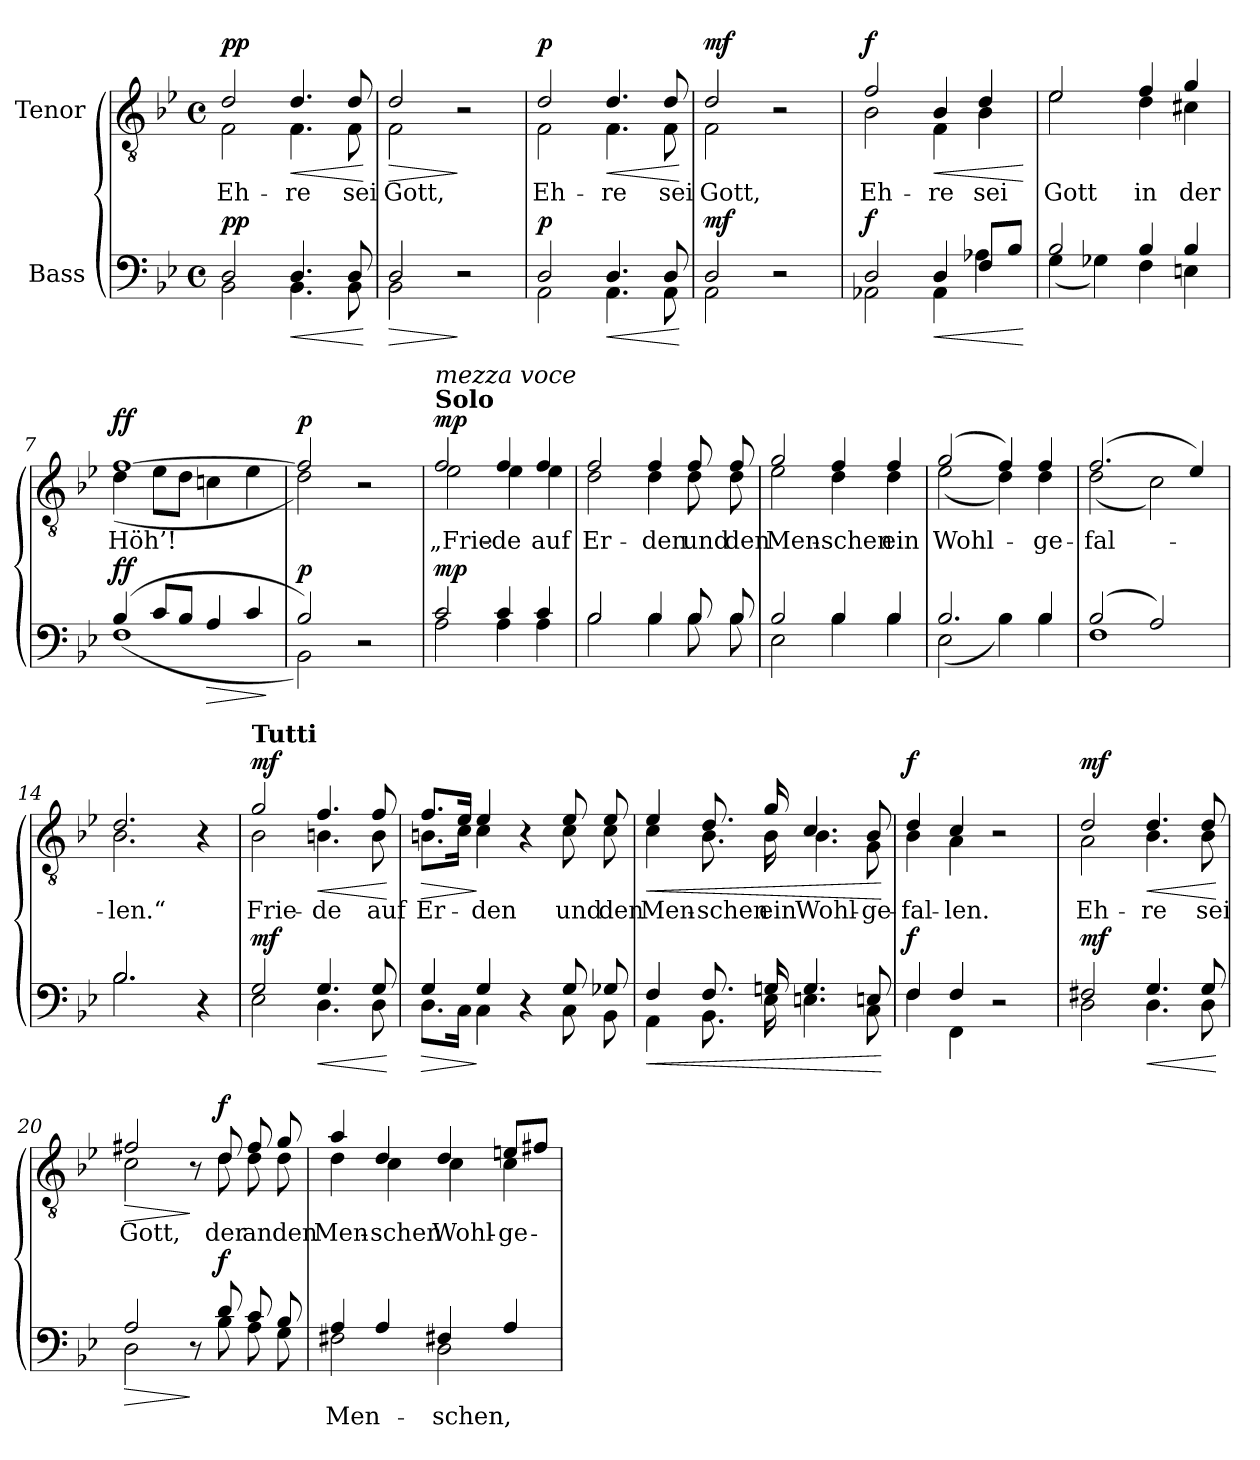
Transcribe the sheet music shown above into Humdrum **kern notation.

**kern	**text	**dynam	**kern	**text	**dynam
*part2	*part2	*part2	*part1	*part1	*part1
*staff2	*staff2	*staff2	*staff1	*staff1	*staff1
*I"Bass	*	*	*I"Tenor	*	*
*clefF4	*	*	*clefGv2	*	*
*k[b-e-]	*	*	*k[b-e-]	*	*
*M4/4	*	*	*M4/4	*	*
*met(c)	*	*	*met(c)	*	*
=1	=1	=1	=1	=1	=1
*^	*	*	*	*	*
!	!	!	!	!LO:TX:a:B:t=Langsam	!	!
!	!	!	!	!LO:TX:a:B:t=Tutti	!	!
!	!	!	!LO:DY:a	!	!LO:LY:b	!LO:DY:a
*	*	*	*	*^	*	*
2D/	2BB-\	.	pp	2d/	2F\	Eh-	pp
!	!	!	!LO:HP:b	!	!	!LO:LY:b	!LO:HP:b
4.D/	4.BB-\	.	<	4.d/	4.F\	-re	<
!	!	!	!	!	!	!LO:LY:b	!
8D/	8BB-\	.	.	8d/	8F\	sei	.
*v	*v	*	*	*	*	*	*
*	*	*	*v	*v	*	*
.	.	[	.	.	[
=2	=2	=2	=2	=2	=2
!	!	!LO:HP:b	!	!LO:LY:b	!LO:HP:b
*^	*	*	*^	*	*
2D/	2BB-\	.	>	2d/	2F\	Gott,	>
2r	2ryy	.	]	2r	2ryy	.	]
=3	=3	=3	=3	=3	=3	=3	=3
!	!	!	!LO:DY:a	!	!	!LO:LY:b	!LO:DY:a
2D/	2AA\	.	p	2d/	2F\	Eh-	p
!	!	!	!LO:HP:b	!	!	!LO:LY:b	!LO:HP:b
4.D/	4.AA\	.	<	4.d/	4.F\	-re	<
!	!	!	!	!	!	!LO:LY:b	!
8D/	8AA\	.	.	8d/	8F\	sei	.
*v	*v	*	*	*	*	*	*
*	*	*	*v	*v	*	*
.	.	[	.	.	[
=4	=4	=4	=4	=4	=4
*^	*	*	*	*	*
!	!	!	!LO:DY:a	!	!LO:LY:b	!LO:DY:a
*	*	*	*	*^	*	*
2D/	2AA\	.	mf	2d/	2F\	Gott,	mf
2r	2ryy	.	.	2r	2ryy	.	.
=5	=5	=5	=5	=5	=5	=5	=5
!	!	!	!LO:DY:a	!	!	!LO:LY:b	!LO:DY:a
2D/	2AA-X\	.	f	2f/	2B-\	Eh-	f
!	!	!	!LO:HP:b	!	!	!LO:LY:b	!LO:HP:b
4D/	4AA-\	.	<	4B-/	4F\	-re	<
!	!	!	!	!	!	!LO:LY:b	!
8F/L	4A-X\	.	.	4d/	4B-\	sei	.
8B-/J	.	.	.	.	.	.	.
*v	*v	*	*	*	*	*	*
*	*	*	*v	*v	*	*
.	.	[	.	.	[
=6	=6	=6	=6	=6	=6
*^	*	*	*	*	*
!	!	!	!	!	!LO:LY:b	!
*	*	*	*	*^	*	*
2B-/	(4G\	.	.	2e-/	2e-\	Gott	.
.	4G-X\)	.	.	.	.	.	.
!	!	!	!	!	!	!LO:LY:b	!
4B-/	4F\	.	.	4f/	4d\	in	.
!	!	!	!	!	!	!LO:LY:b	!
4B-/	4En\	.	.	4g/	4c#X\	der	.
!!LO:LB:g=z	!!
=7	=7	=7	=7	=7	=7	=7	=7
!	!	!	!LO:DY:a	!	!	!LO:LY:b	!LO:DY:a
(4B-/	(1F	.	ff	[1f	(4d\	Höh’!	ff
8c/L	.	.	.	.	8e-\L	.	.
8B-/J	.	.	.	.	8d\J	.	.
!	!	!	!LO:HP:b	!	!	!	!
4A/	.	.	>	.	4cn\	.	.
4c/	.	.	.	.	4e-\	.	.
*v	*v	*	*	*	*	*	*
*	*	*	*v	*v	*	*
.	.	]	.	.	.
=8	=8	=8	=8	=8	=8
*^	*	*	*^	*	*
!	!	!	!LO:DY:a	!	!	!	!LO:DY:a
2B-/)	2BB-\)	.	p	2f/]	2d\)	.	p
2r	2ryy	.	.	2r	2ryy	.	.
=9	=9	=9	=9	=9	=9	=9	=9
!	!	!	!	!LO:TX:a:B:t=Solo	!	!	!
!	!	!	!	!LO:TX:a:i:t=mezza voce	!	!	!
!	!	!	!LO:DY:a	!	!	!LO:LY:b	!LO:DY:a
2c/	2A\	.	mp	2f/	2e-\	„Frie-	mp
!	!	!	!	!	!	!LO:LY:b	!
4c/	4A\	.	.	4f/	4e-\	-de	.
!	!	!	!	!	!	!LO:LY:b	!
4c/	4A\	.	.	4f/	4e-\	auf	.
=10	=10	=10	=10	=10	=10	=10	=10
!	!	!	!	!	!	!LO:LY:b	!
2B-/	2B-\	.	.	2f/	2d\	Er-	.
!	!	!	!	!	!	!LO:LY:b	!
4B-/	4B-\	.	.	4f/	4d\	-den	.
!	!	!	!	!	!	!LO:LY:b	!
8B-/	8B-\	.	.	8f/	8d\	und	.
!	!	!	!	!	!	!LO:LY:b	!
8B-/	8B-\	.	.	8f/	8d\	den	.
=11	=11	=11	=11	=11	=11	=11	=11
!	!	!	!	!	!	!LO:LY:b	!
2B-/	2E-\	.	.	2g/	2e-\	Men-	.
!	!	!	!	!	!	!LO:LY:b	!
4B-/	4B-\	.	.	4f/	4d\	-schen	.
!	!	!	!	!	!	!LO:LY:b	!
4B-/	4B-\	.	.	4f/	4d\	ein	.
!!LO:LB:g=z	!!
=12	=12	=12	=12	=12	=12	=12	=12
!	!	!	!	!	!	!LO:LY:b	!
2.B-/	(2E-\	.	.	(2g/	(2e-\	Wohl-	.
.	4B-\)	.	.	4f/)	4d\)	.	.
!	!	!	!	!	!	!LO:LY:b	!
4B-/	4B-\	.	.	4f/	4d\	-ge-	.
=13	=13	=13	=13	=13	=13	=13	=13
!	!	!	!	!	!	!LO:LY:b	!
(2B-/	1F	.	.	(2.f/	(2d\	-fal-	.
2A/)	.	.	.	.	2c\)	.	.
.	.	.	.	4e-/)	.	.	.
=14	=14	=14	=14	=14	=14	=14	=14
!	!	!	!	!	!	!LO:LY:b	!
2.B-/	2.B-\	.	.	2.d/	2.B-\	-len.“	.
4r	4ryy	.	.	4r	4ryy	.	.
=15	=15	=15	=15	=15	=15	=15	=15
!	!	!	!	!LO:TX:a:B:t=Tutti	!	!	!
!	!	!	!LO:DY:a	!	!	!LO:LY:b	!LO:DY:a
2G/	2E-\	.	mf	2g/	2B-\	Frie-	mf
!	!	!	!LO:HP:b	!	!	!LO:LY:b	!LO:HP:b
4.G/	4.D\	.	<	4.f/	4.Bn\	-de	<
!	!	!	!	!	!	!LO:LY:b	!
8G/	8D\	.	.	8f/	8B\	auf	.
*v	*v	*	*	*	*	*	*
*	*	*	*v	*v	*	*
.	.	[	.	.	[
=16	=16	=16	=16	=16	=16
!	!	!LO:HP:b	!	!LO:LY:b	!LO:HP:b
*^	*	*	*^	*	*
4G/	8.D\L	.	>	8.f/L	8.Bn\L	Er-	>
.	16C\Jk	.	.	16e-/Jk	16c\Jk	.	.
!	!	!	!	!	!	!LO:LY:b	!
4G/	4C\	.	]	4e-/	4c\	-den	]
4r	4ryy	.	.	4r	4ryy	.	.
!	!	!	!	!	!	!LO:LY:b	!
8G/	8C\	.	.	8e-/	8c\	und	.
!	!	!	!	!	!	!LO:LY:b	!
8G-X/	8BB-\	.	.	8e-/	8c\	den	.
!!LO:LB:g=z	!!
=17	=17	=17	=17	=17	=17	=17	=17
!	!	!	!LO:HP:b	!	!	!LO:LY:b	!LO:HP:b
4F/	4AA\	.	<	4e-/	4c\	Men-	<
!	!	!	!	!	!	!LO:LY:b	!
8.F/	8.BB-\	.	.	8.d/	8.B-\	-schen	.
!	!	!	!	!	!	!LO:LY:b	!
16Gn/	16E-\	.	.	16g/	16B-\	ein	.
!	!	!	!	!	!	!LO:LY:b	!
4.G/	4.En\	.	.	4.c/	4.B-\	Wohl-	.
!	!	!	!	!	!	!LO:LY:b	!
8En/	8C\	.	.	8B-/	8G\	-ge-	.
*v	*v	*	*	*	*	*	*
*	*	*	*v	*v	*	*
.	.	[	.	.	[
=18	=18	=18	=18	=18	=18
*^	*	*	*	*	*
!	!	!	!LO:DY:a	!	!LO:LY:b	!LO:DY:a
*	*	*	*	*^	*	*
4F/	4F\	.	f	4d/	4B-\	-fal-	f
!	!	!	!	!	!	!LO:LY:b	!
4F/	4FF\	.	.	4c/	4A\	-len.	.
2r	2ryy	.	.	2r	2ryy	.	.
=19	=19	=19	=19	=19	=19	=19	=19
!	!	!	!LO:DY:a	!	!	!LO:LY:b	!LO:DY:a
2F#X/	2D\	.	mf	2d/	2A\	Eh-	mf
!	!	!	!LO:HP:b	!	!	!LO:LY:b	!LO:HP:b
4.G/	4.D\	.	<	4.d/	4.B-\	-re	<
!	!	!	!	!	!	!LO:LY:b	!
8G/	8D\	.	.	8d/	8B-\	sei	.
*v	*v	*	*	*	*	*	*
*	*	*	*v	*v	*	*
.	.	[	.	.	[
=20	=20	=20	=20	=20	=20
!	!	!LO:HP:b	!	!LO:LY:b	!LO:HP:b
*^	*	*	*^	*	*
2A/	2D\	.	>	2f#X/	2c\	Gott,	>
8r	8ryy	.	]	8r	8ryy	.	]
!	!	!	!LO:DY:a	!	!	!LO:LY:b	!LO:DY:a
8d/	8B-\	.	f	8d/	8d\	der	f
!	!	!	!	!	!	!LO:LY:b	!
8c/	8A\	.	.	8f#/	8d\	an	.
!	!	!	!	!	!	!LO:LY:b	!
8B-/	8G\	.	.	8g/	8d\	den	.
!!LO:LB:g=z	!!
=21	=21	=21	=21	=21	=21	=21	=21
!	!	!LO:LY:b	!	!	!	!LO:LY:b	!
4A/	2F#X\	Men-	.	4a/	4d\	Men-	.
!	!	!	!	!	!	!LO:LY:b	!
4A/	.	.	.	4d/	4c\	-schen	.
!	!	!LO:LY:b	!	!	!	!LO:LY:b	!
4F#X/	2D\	-schen,	.	4d/	4c\	Wohl-	.
!	!	!	!	!	!	!LO:LY:b	!
4A/	.	.	.	8en/L	4c\	-ge-	.
.	.	.	.	8f#X/J	.	.	.
*v	*v	*	*	*	*	*	*
*	*	*	*v	*v	*	*
=	=	=	=	=	=
*-	*-	*-	*-	*-	*-
